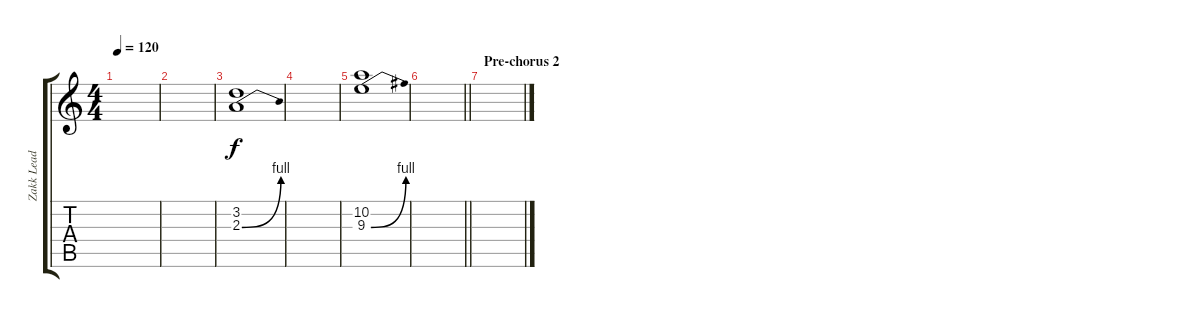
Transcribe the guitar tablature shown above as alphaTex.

\track ("Zakk Lead Guitar" "Zakk Lead ") {instrument acousticguitarsteel}
\staff {score tabs}
\tuning (E4 B3 G3 D3 A2 E2) {hide}
\ts (4 4)
\tempo 120
\clef g2
\ks c
|
|
(3.2 2.3{be (bend 0 0 60 4)}).1 |
|
(10.2 9.3{be (bend 0 0 60 4)}).1 |
\barLineRight lightlight
|
\section ("" "Pre-chorus 2")
